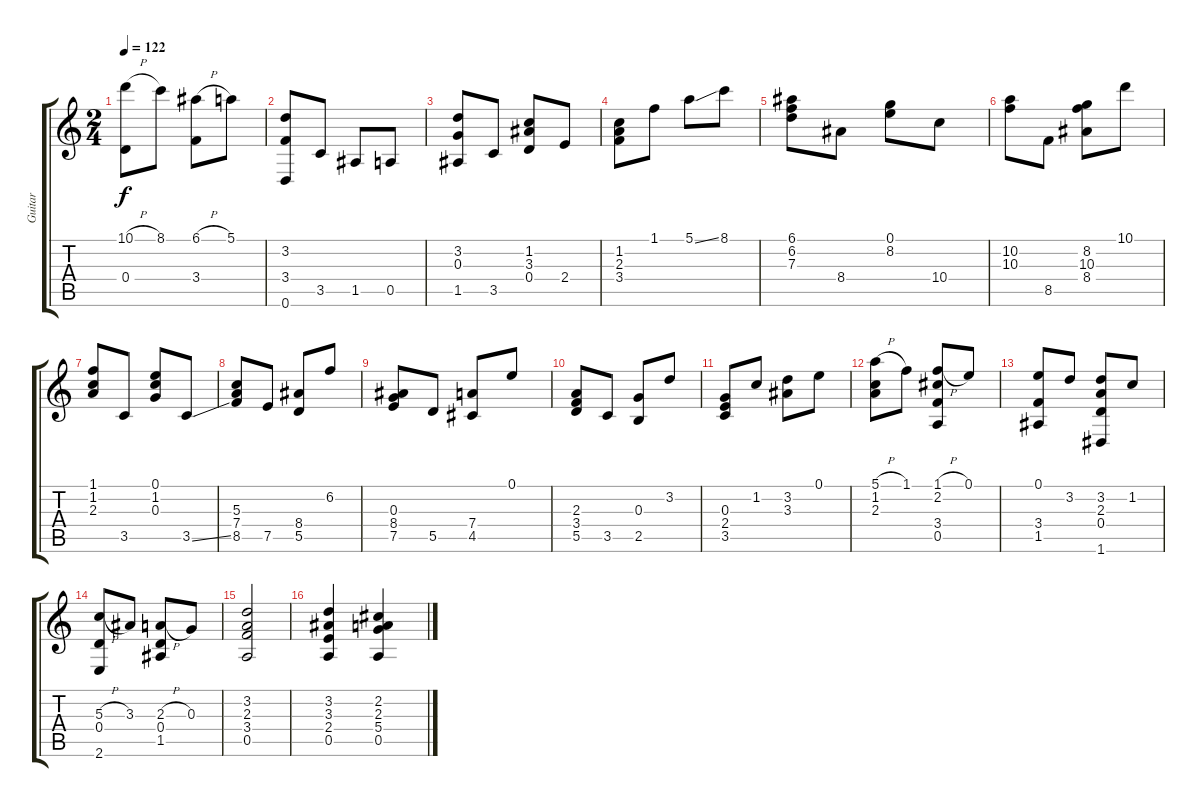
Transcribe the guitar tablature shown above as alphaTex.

\track ("Guitar" "Guitar") {instrument acousticguitarnylon}
\staff {score tabs}
\tuning (E4 B3 G3 D3 A2 D2) {hide}
\ts (2 4)
\tempo 122
\clef g2
\ks c
(10.1{h} 0.4).8{dy f instrument acousticguitarnylon} 8.1.8 (6.1{h} 3.4).8 5.1.8 |
(3.2 3.4 0.6).8 3.5.8 1.5.8 0.5.8 |
(3.2 0.3 1.5).8 3.5.8 (1.2 3.3 0.4).8 2.4.8 |
(1.2 2.3 3.4).8 1.1.8 5.1{ss}.8 8.1.8 |
(6.1 6.2 7.3).8 8.4.8 (0.1 8.2).8 10.4.8 |
(10.2 10.3).8 8.5.8 (8.2 10.3 8.4).8 10.1.8 |
(1.1 1.2 2.3).8 3.5.8 (0.1 1.2 0.3).8 3.5{ss}.8 |
(5.3 7.4 8.5).8 7.5.8 (8.4 5.5).8 6.2.8 |
(0.3 8.4 7.5).8 5.5.8 (7.4 4.5).8 0.1.8 |
(2.3 3.4 5.5).8 3.5.8 (0.3 2.5).8 3.2.8 |
(0.3 2.4 3.5).8 1.2.8 (3.2 3.3).8 0.1.8 |
(5.1{h} 1.2 2.3).8 1.1.8 (1.1{h} 2.2 3.4 0.5).8 0.1.8 |
(0.1 3.4 1.5).8 3.2.8 (3.2 2.3 0.4 1.6).8 1.2.8 |
(5.3{h} 0.4 2.6).8 3.3.8 (2.3{h} 0.4 1.5).8 0.3.8 |
(3.2 2.3 3.4 0.5).2 |
(3.2 3.3 2.4 0.5).4 (2.2 2.3 5.4 0.5).4
